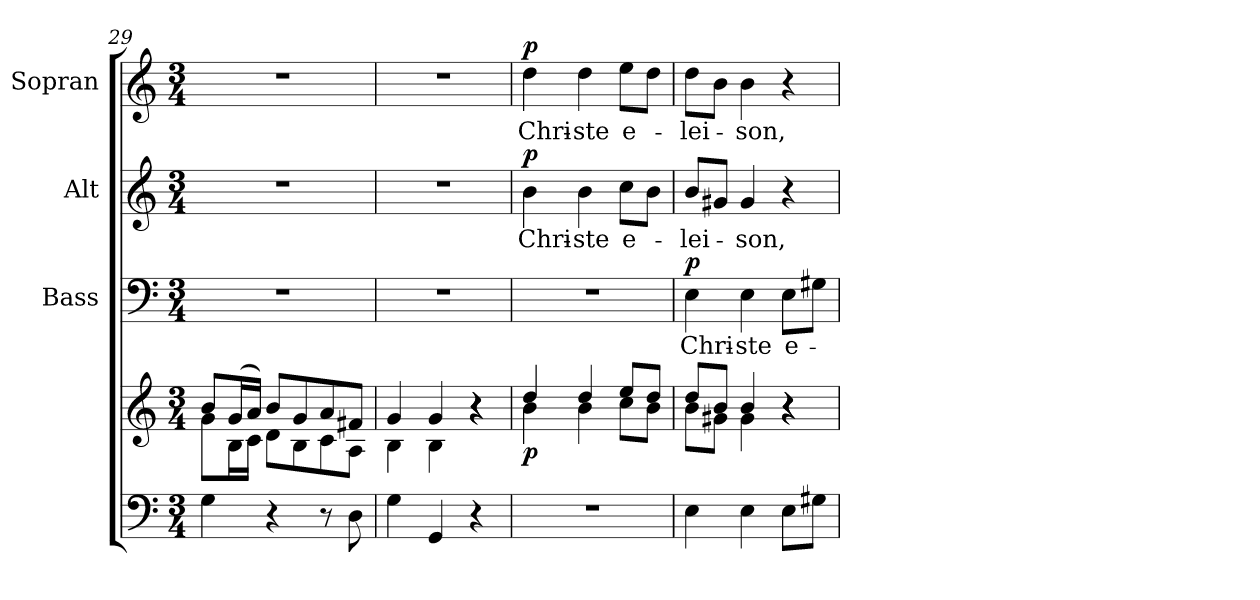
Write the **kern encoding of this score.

**kern	**kern	**dynam	**kern	**text	**dynam	**kern	**text	**dynam	**kern	**text	**dynam
*part4	*part4	*part4	*part3	*part3	*part3	*part2	*part2	*part2	*part1	*part1	*part1
*staff5	*staff4	*staff4/5	*staff3	*staff3	*staff3	*staff2	*staff2	*staff2	*staff1	*staff1	*staff1
*	*	*	*I"Bass	*	*	*I"Alt	*	*	*I"Sopran	*	*
*	*	*	*I'B.	*	*	*I'A.	*	*	*I'S.	*	*
*clefF4	*clefG2	*	*clefF4	*	*	*clefG2	*	*	*clefG2	*	*
*k[]	*k[]	*	*k[]	*	*	*k[]	*	*	*k[]	*	*
*C:	*C:	*	*C:	*	*	*C:	*	*	*C:	*	*
*M3/4	*M3/4	*	*M3/4	*	*	*M3/4	*	*	*M3/4	*	*
=29	=29	=29	=29	=29	=29	=29	=29	=29	=29	=29	=29
*	*^	*	*	*	*	*	*	*	*	*	*
4G\	8b/L	8g\L	.	2.r	.	.	2.r	.	.	2.r	.	.
.	(>16g/L	16B\L	.	.	.	.	.	.	.	.	.	.
.	16a/JJ)	16c\JJ	.	.	.	.	.	.	.	.	.	.
4r	8b/L	8d\L	.	.	.	.	.	.	.	.	.	.
.	8g/	8B\	.	.	.	.	.	.	.	.	.	.
8r	8a/	8c\	.	.	.	.	.	.	.	.	.	.
8D\	8f#X/J	8A\J	.	.	.	.	.	.	.	.	.	.
=30	=30	=30	=30	=30	=30	=30	=30	=30	=30	=30	=30	=30
4G\	4g/	4B\	.	2.r	.	.	2.r	.	.	2.r	.	.
4GG/	4g/	4B\	.	.	.	.	.	.	.	.	.	.
4r	4ra	4ra	.	.	.	.	.	.	.	.	.	.
=31	=31	=31	=31	=31	=31	=31	=31	=31	=31	=31	=31	=31
!	!	!	!LO:DY:b	!	!	!	!	!LO:LY:b	!LO:DY:a	!	!LO:LY:b	!LO:DY:a
2.r	4dd/	4b\	p	2.r	.	.	4b\	Chri-	p	4dd\	Chri-	p
!	!	!	!	!	!	!	!	!LO:LY:b	!	!	!LO:LY:b	!
.	4dd/	4b\	.	.	.	.	4b\	-ste	.	4dd\	-ste	.
!	!	!	!	!	!	!	!	!LO:LY:b	!	!	!LO:LY:b	!
.	8ee/L	8cc\L	.	.	.	.	8cc\L	e-	.	8ee\L	e-	.
.	8dd/J	8b\J	.	.	.	.	8b\J	.	.	8dd\J	.	.
=32	=32	=32	=32	=32	=32	=32	=32	=32	=32	=32	=32	=32
!	!	!	!	!	!LO:LY:b	!LO:DY:a	!	!LO:LY:b	!	!	!LO:LY:b	!
4E\	8dd/L	8b\L	.	4E\	Chri-	p	8b/L	-lei-	.	8dd\L	-lei-	.
.	8b/J	8g#X\J	.	.	.	.	8g#X/J	.	.	8b\J	.	.
!	!	!	!	!	!LO:LY:b	!	!	!LO:LY:b	!	!	!LO:LY:b	!
4E\	4b/	4g#\	.	4E\	-ste	.	4g#/	-son,	.	4b\	-son,	.
!	!	!	!	!	!LO:LY:b	!	!	!	!	!	!	!
8E\L	4ra	4ra	.	8E\L	e-	.	4r	.	.	4r	.	.
8G#X\J	.	.	.	8G#X\J	.	.	.	.	.	.	.	.
*	*v	*v	*	*	*	*	*	*	*	*	*	*
=	=	=	=	=	=	=	=	=	=	=	=
*-	*-	*-	*-	*-	*-	*-	*-	*-	*-	*-	*-
